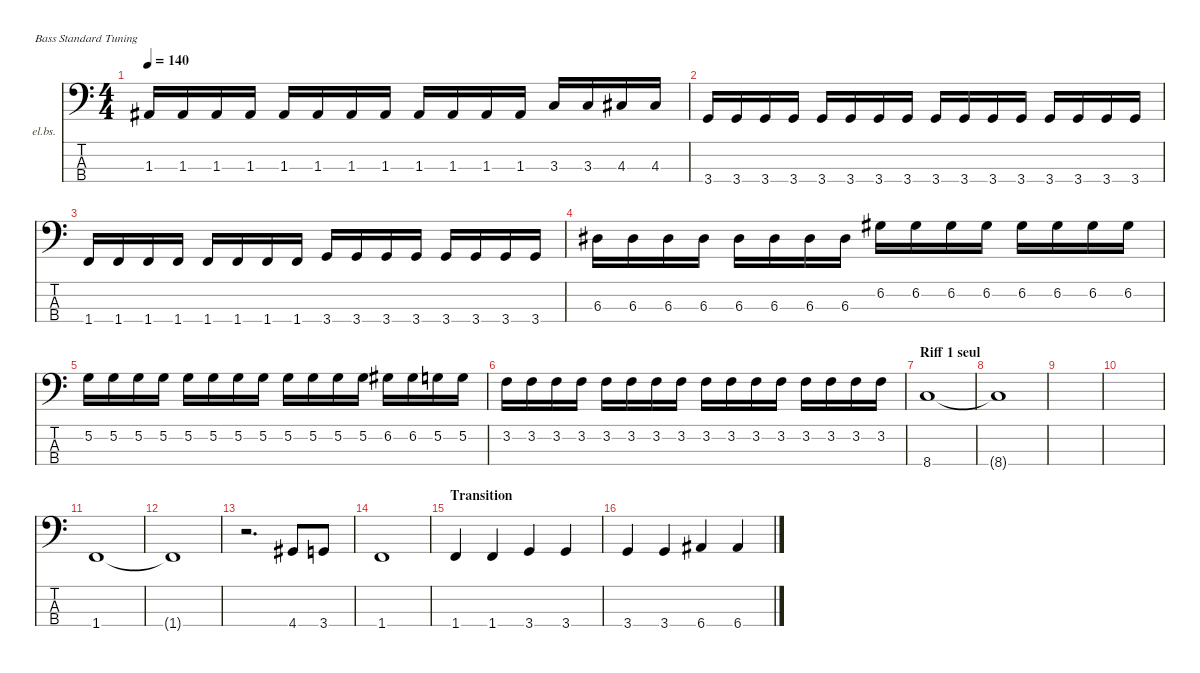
\defaultSystemsLayout 4
\hideDynamics
\bracketExtendMode nobrackets
\firstSystemTrackNameOrientation horizontal
\otherSystemsTrackNameOrientation horizontal
\track ("Electric Bass" "el.bs.") {instrument electricbassfinger}
\staff {score tabs}
\tuning (G2 D2 A1 E1)
\ts (4 4)
\tempo 140
\clef f4
\ks c
1.3{acc #}.16{dy mf} 1.3{acc #}.16 1.3{acc #}.16 1.3{acc #}.16 1.3{acc #}.16 1.3{acc #}.16 1.3{acc #}.16 1.3{acc #}.16 1.3{acc #}.16 1.3{acc #}.16 1.3{acc #}.16 1.3{acc #}.16 3.3.16 3.3.16 4.3{acc #}.16 4.3{acc #}.16 |
3.4.16 3.4.16 3.4.16 3.4.16 3.4.16 3.4.16 3.4.16 3.4.16 3.4.16 3.4.16 3.4.16 3.4.16 3.4.16 3.4.16 3.4.16 3.4.16 |
1.4.16 1.4.16 1.4.16 1.4.16 1.4.16 1.4.16 1.4.16 1.4.16 3.4.16 3.4.16 3.4.16 3.4.16 3.4.16 3.4.16 3.4.16 3.4.16 |
6.3{acc #}.16 6.3{acc #}.16 6.3{acc #}.16 6.3{acc #}.16 6.3{acc #}.16 6.3{acc #}.16 6.3{acc #}.16 6.3{acc #}.16 6.2{acc #}.16 6.2{acc #}.16 6.2{acc #}.16 6.2{acc #}.16 6.2{acc #}.16 6.2{acc #}.16 6.2{acc #}.16 6.2{acc #}.16 |
5.2.16 5.2.16 5.2.16 5.2.16 5.2.16 5.2.16 5.2.16 5.2.16 5.2.16 5.2.16 5.2.16 5.2.16 6.2{acc #}.16 6.2{acc #}.16 5.2.16 5.2.16 |
3.2.16 3.2.16 3.2.16 3.2.16 3.2.16 3.2.16 3.2.16 3.2.16 3.2.16 3.2.16 3.2.16 3.2.16 3.2.16 3.2.16 3.2.16 3.2.16 |
\section ("" "Riff 1 seul")
8.4.1 |
8.4{t}.1 |
|
|
1.4.1 |
1.4{t}.1 |
r.2{d} 4.4{acc #}.8 3.4.8 |
1.4.1 |
\section ("" "Transition")
1.4.4 1.4.4 3.4.4 3.4.4 |
3.4.4 3.4.4 6.4{acc #}.4 6.4{acc #}.4
